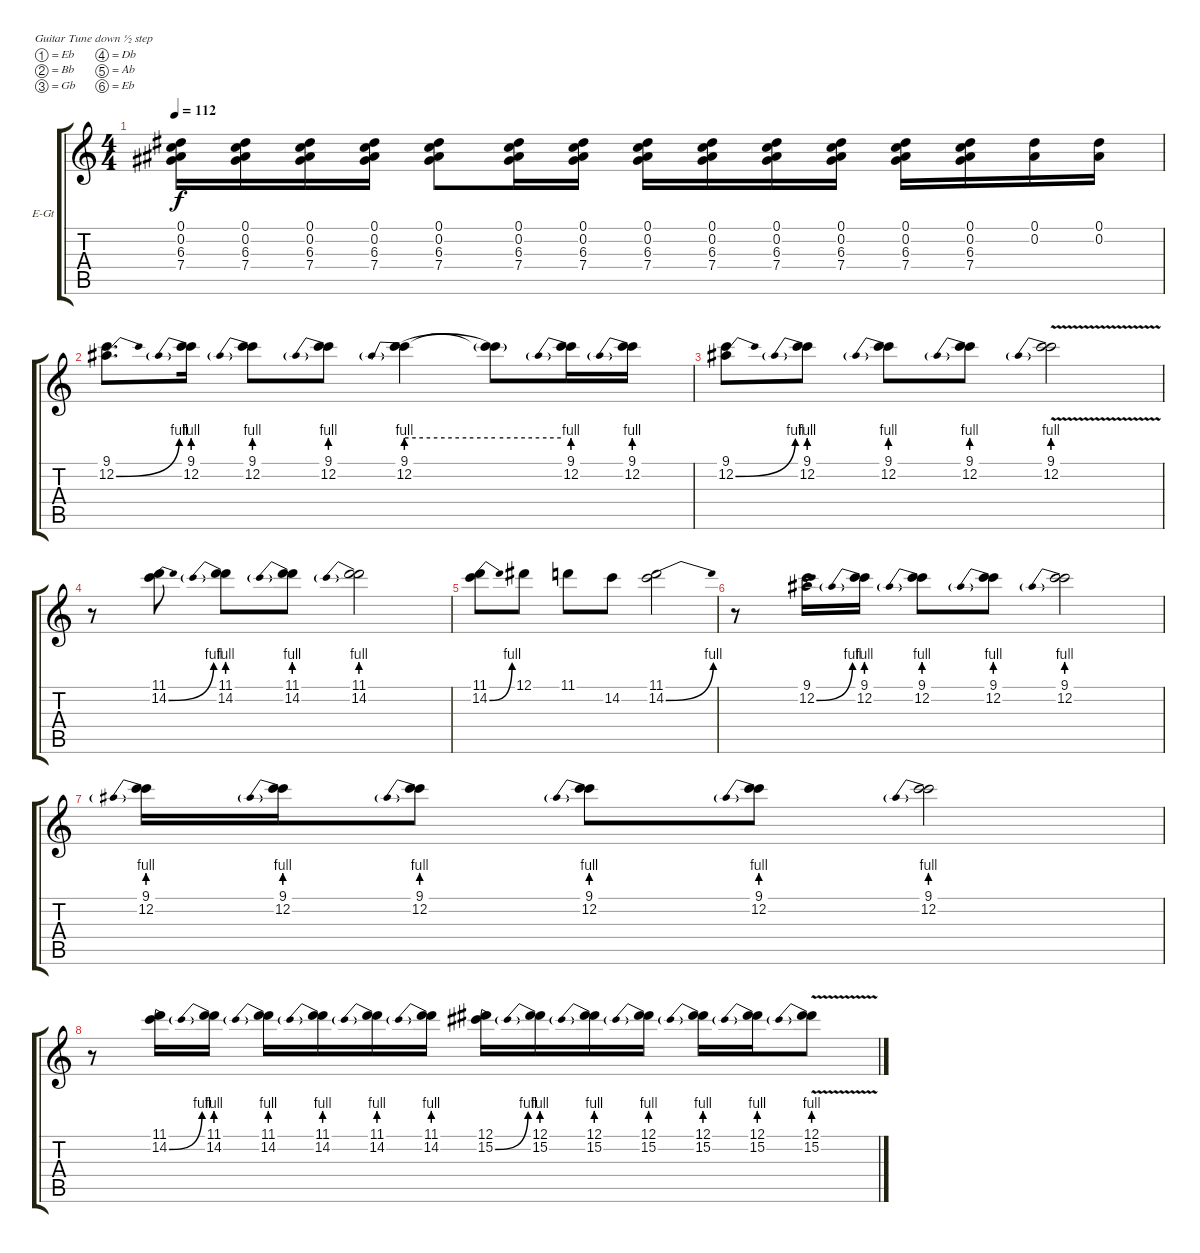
\bracketExtendMode groupsimilarinstruments
\firstSystemTrackNameOrientation horizontal
\otherSystemsTrackNameOrientation horizontal
\track ("Guitar I" "E-Gt") {instrument overdrivenguitar}
\staff {score tabs}
\tuning (Eb4 Bb3 Gb3 Db3 Ab2 Eb2)
\ts (4 4)
\tempo 112
\clef g2
\ks c
(0.1 0.2 6.3 7.4).16{dy f} (0.1 0.2 6.3 7.4).16 (0.1 0.2 6.3 7.4).16 (0.1 0.2 6.3 7.4).16 (0.1 0.2 6.3 7.4).8 (0.1 0.2 6.3 7.4).16 (0.1 0.2 6.3 7.4).16 (0.1 0.2 6.3 7.4).16 (0.1 0.2 6.3 7.4).16 (0.1 0.2 6.3 7.4).16 (0.1 0.2 6.3 7.4).16 (0.1 0.2 6.3 7.4).16 (0.1 0.2 6.3 7.4).16 (0.1 0.2).16 (0.1 0.2).16 |
(9.1 12.2{be (bend 0 0 60 4)}).8{d} (9.1 12.2{be (prebend 0 4 60 4)}).16 (9.1 12.2{be (prebend 0 4 60 4)}).8 (9.1 12.2{be (prebend 0 4 60 4)}).8 (9.1 12.2{be (prebend 0 4 60 4)}).4 (9.1{t} 12.2{be (hold 0 4 60 4) t}).8 (9.1 12.2{be (prebend 0 4 60 4)}).16 (9.1 12.2{be (prebend 0 4 60 4)}).16 |
(9.1 12.2{be (bend 0 0 60 4)}).8 (9.1 12.2{be (prebend 0 4 60 4)}).8 (9.1 12.2{be (prebend 0 4 60 4)}).8 (9.1 12.2{be (prebend 0 4 60 4)}).8 (9.1{v} 12.2{be (prebend 0 4 60 4)}).2 |
r.8 (11.1 14.2{be (bend 0 0 60 4)}).8 (11.1 14.2{be (prebend 0 4 60 4)}).8 (11.1 14.2{be (prebend 0 4 60 4)}).8 (11.1 14.2{be (prebend 0 4 60 4)}).2 |
(11.1 14.2{be (bend 0 0 60 4)}).8 12.1.8 11.1.8 14.2.8 (11.1 14.2{be (bend 0 0 60 4)}).2 |
r.8 (9.1 12.2{be (bend 0 0 60 4)}).16 (9.1 12.2{be (prebend 0 4 60 4)}).16 (9.1 12.2{be (prebend 0 4 60 4)}).8 (9.1 12.2{be (prebend 0 4 60 4)}).8 (9.1 12.2{be (prebend 0 4 60 4)}).2 |
(9.1 12.2{be (prebend 0 4 60 4)}).16 (9.1 12.2{be (prebend 0 4 60 4)}).16 (9.1 12.2{be (prebend 0 4 60 4)}).8 (9.1 12.2{be (prebend 0 4 60 4)}).8 (9.1 12.2{be (prebend 0 4 60 4)}).8 (9.1 12.2{be (prebend 0 4 60 4)}).2 |
r.8 (11.1 14.2{be (bend 0 0 60 4)}).16 (11.1 14.2{be (prebend 0 4 60 4)}).16 (11.1 14.2{be (prebend 0 4 60 4)}).16 (11.1 14.2{be (prebend 0 4 60 4)}).16 (11.1 14.2{be (prebend 0 4 60 4)}).16 (11.1 14.2{be (prebend 0 4 60 4)}).16 (12.1 15.2{be (bend 0 0 60 4)}).16 (12.1 15.2{be (prebend 0 4 60 4)}).16 (12.1 15.2{be (prebend 0 4 60 4)}).16 (12.1 15.2{be (prebend 0 4 60 4)}).16 (12.1 15.2{be (prebend 0 4 60 4)}).16 (12.1 15.2{be (prebend 0 4 60 4)}).16 (12.1{v} 15.2{be (prebend 0 4 60 4)}).8
